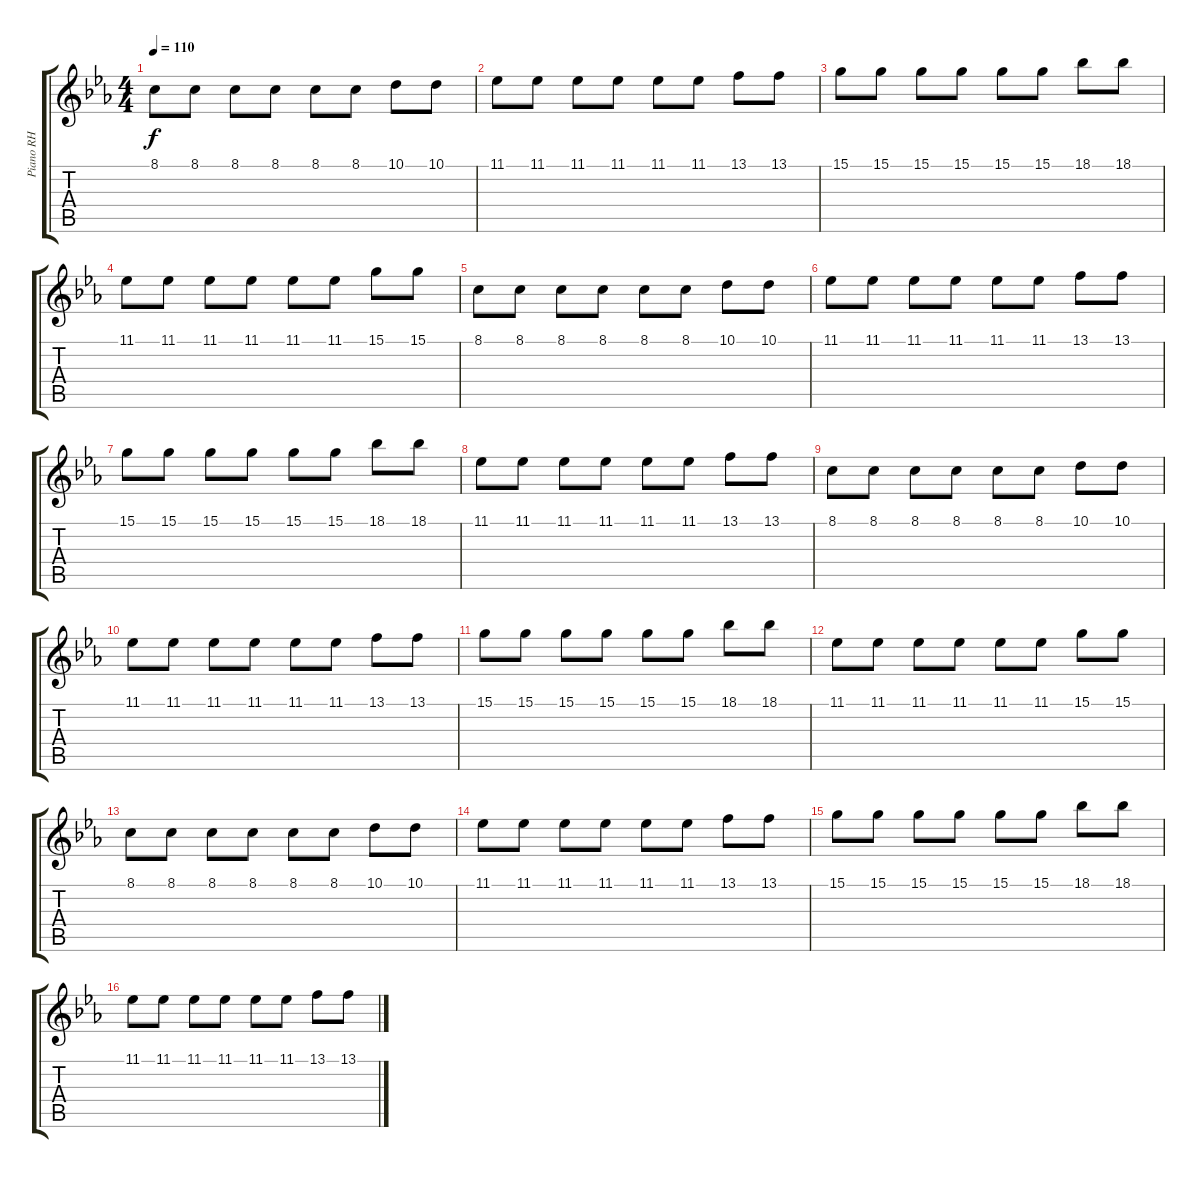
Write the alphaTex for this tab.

\track ("Piano RH" "Piano RH") {instrument acousticgrandpiano}
\staff {score tabs}
\tuning (E4 B3 G3 D3 A2 E2) {hide}
\ts (4 4)
\tempo 110
\clef g2
\ks eb
8.1.8{dy f} 8.1.8 8.1.8 8.1.8 8.1.8 8.1.8 10.1.8 10.1.8 |
11.1.8 11.1.8 11.1.8 11.1.8 11.1.8 11.1.8 13.1.8 13.1.8 |
15.1.8 15.1.8 15.1.8 15.1.8 15.1.8 15.1.8 18.1.8 18.1.8 |
11.1.8 11.1.8 11.1.8 11.1.8 11.1.8 11.1.8 15.1.8 15.1.8 |
8.1.8 8.1.8 8.1.8 8.1.8 8.1.8 8.1.8 10.1.8 10.1.8 |
11.1.8 11.1.8 11.1.8 11.1.8 11.1.8 11.1.8 13.1.8 13.1.8 |
15.1.8 15.1.8 15.1.8 15.1.8 15.1.8 15.1.8 18.1.8 18.1.8 |
11.1.8 11.1.8 11.1.8 11.1.8 11.1.8 11.1.8 13.1.8 13.1.8 |
8.1.8 8.1.8 8.1.8 8.1.8 8.1.8 8.1.8 10.1.8 10.1.8 |
11.1.8 11.1.8 11.1.8 11.1.8 11.1.8 11.1.8 13.1.8 13.1.8 |
15.1.8 15.1.8 15.1.8 15.1.8 15.1.8 15.1.8 18.1.8 18.1.8 |
11.1.8 11.1.8 11.1.8 11.1.8 11.1.8 11.1.8 15.1.8 15.1.8 |
8.1.8 8.1.8 8.1.8 8.1.8 8.1.8 8.1.8 10.1.8 10.1.8 |
11.1.8 11.1.8 11.1.8 11.1.8 11.1.8 11.1.8 13.1.8 13.1.8 |
15.1.8 15.1.8 15.1.8 15.1.8 15.1.8 15.1.8 18.1.8 18.1.8 |
11.1.8 11.1.8 11.1.8 11.1.8 11.1.8 11.1.8 13.1.8 13.1.8
